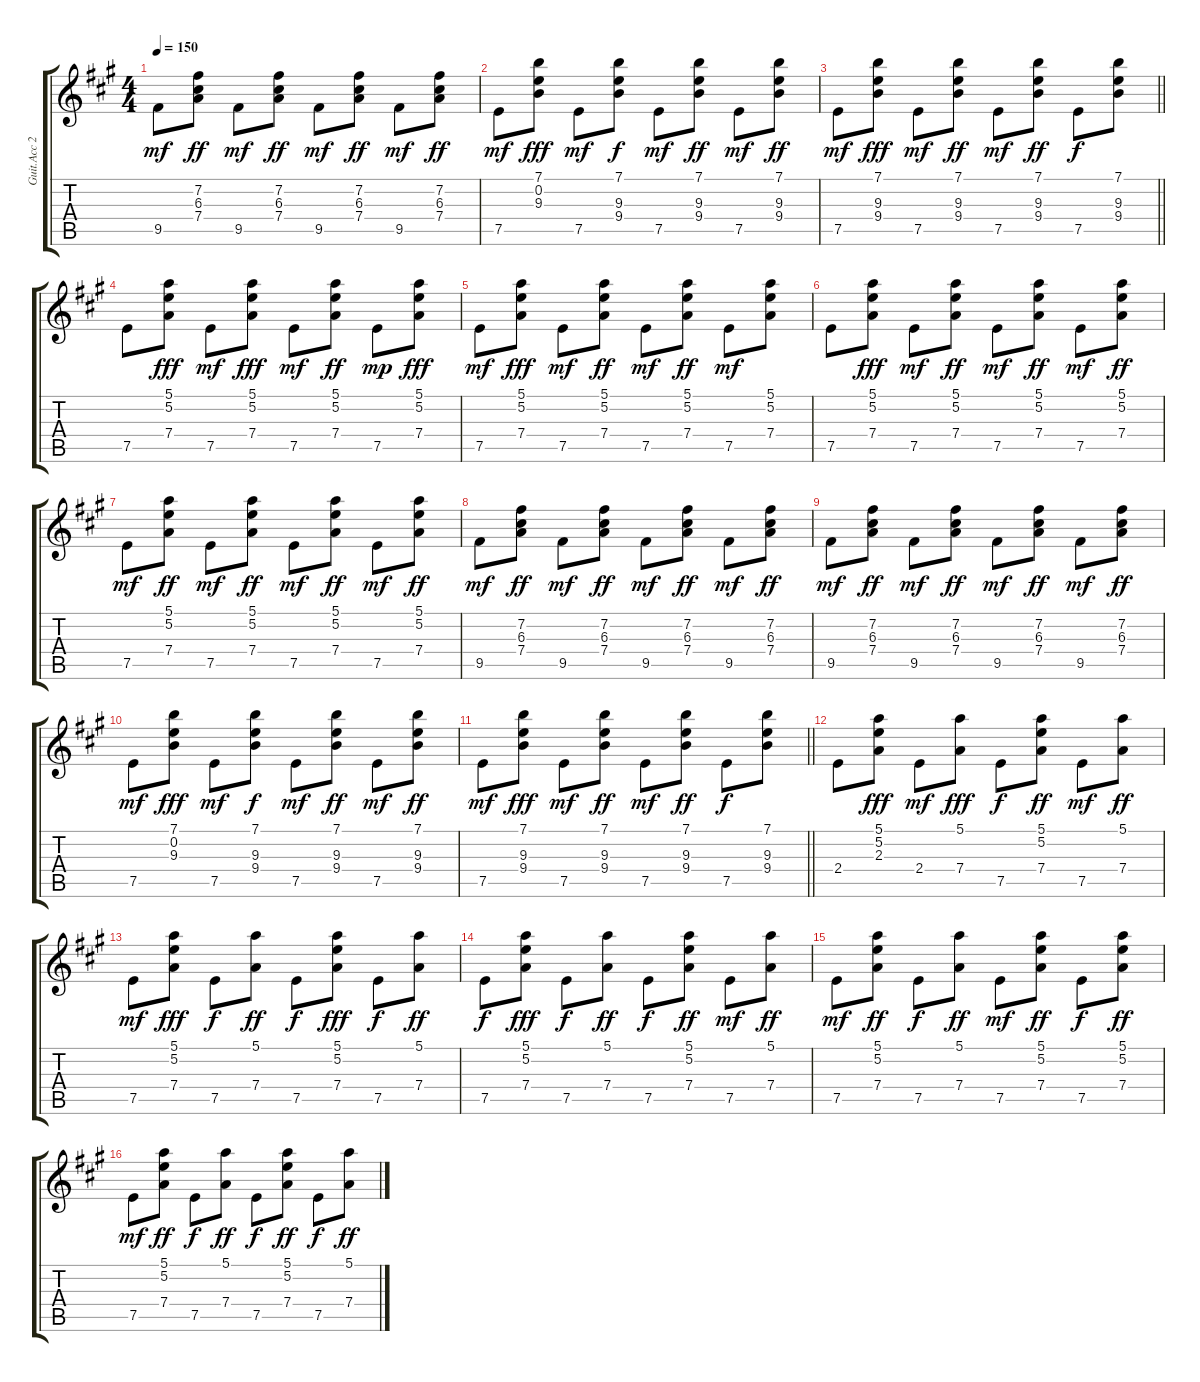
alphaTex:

\track ("Guit.Acc 2" "Guit.Acc 2") {instrument distortionguitar}
\staff {score tabs}
\tuning (E4 B3 G3 D3 A2 E2) {hide}
\ts (4 4)
\tempo 150
\clef g2
\ks a
9.5.8{dy mf} (7.2 6.3 7.4).8{dy ff} 9.5.8{dy mf} (7.2 6.3 7.4).8{dy ff} 9.5.8{dy mf} (7.2 6.3 7.4).8{dy ff} 9.5.8{dy mf} (7.2 6.3 7.4).8{dy ff} |
7.5.8{dy mf} (7.1 0.2 9.3).8{dy fff} 7.5.8{dy mf} (7.1 9.3 9.4).8{dy f} 7.5.8{dy mf} (7.1 9.3 9.4).8{dy ff} 7.5.8{dy mf} (7.1 9.3 9.4).8{dy ff} |
\barLineRight lightlight
7.5.8{dy mf} (7.1 9.3 9.4).8{dy fff} 7.5.8{dy mf} (7.1 9.3 9.4).8{dy ff} 7.5.8{dy mf} (7.1 9.3 9.4).8{dy ff} 7.5.8{dy f} (7.1 9.3 9.4).8 |
7.5.8{volume 0 instrument distortionguitar} (5.1 5.2 7.4).8{dy fff} 7.5.8{dy mf} (5.1 5.2 7.4).8{dy fff} 7.5.8{dy mf} (5.1 5.2 7.4).8{dy ff} 7.5.8{dy mp} (5.1 5.2 7.4).8{dy fff} |
7.5.8{dy mf} (5.1 5.2 7.4).8{dy fff} 7.5.8{dy mf} (5.1 5.2 7.4).8{dy ff} 7.5.8{dy mf} (5.1 5.2 7.4).8{dy ff} 7.5.8{dy mf} (5.1 5.2 7.4).8 |
7.5.8 (5.1 5.2 7.4).8{dy fff} 7.5.8{dy mf} (5.1 5.2 7.4).8{dy ff} 7.5.8{dy mf} (5.1 5.2 7.4).8{dy ff} 7.5.8{dy mf} (5.1 5.2 7.4).8{dy ff} |
7.5.8{dy mf} (5.1 5.2 7.4).8{dy ff} 7.5.8{dy mf} (5.1 5.2 7.4).8{dy ff} 7.5.8{dy mf} (5.1 5.2 7.4).8{dy ff} 7.5.8{dy mf} (5.1 5.2 7.4).8{dy ff} |
9.5.8{dy mf} (7.2 6.3 7.4).8{dy ff} 9.5.8{dy mf} (7.2 6.3 7.4).8{dy ff} 9.5.8{dy mf} (7.2 6.3 7.4).8{dy ff} 9.5.8{dy mf} (7.2 6.3 7.4).8{dy ff} |
9.5.8{dy mf} (7.2 6.3 7.4).8{dy ff} 9.5.8{dy mf} (7.2 6.3 7.4).8{dy ff} 9.5.8{dy mf} (7.2 6.3 7.4).8{dy ff} 9.5.8{dy mf} (7.2 6.3 7.4).8{dy ff} |
7.5.8{dy mf} (7.1 0.2 9.3).8{dy fff} 7.5.8{dy mf} (7.1 9.3 9.4).8{dy f} 7.5.8{dy mf} (7.1 9.3 9.4).8{dy ff} 7.5.8{dy mf} (7.1 9.3 9.4).8{dy ff} |
\barLineRight lightlight
7.5.8{dy mf} (7.1 9.3 9.4).8{dy fff} 7.5.8{dy mf} (7.1 9.3 9.4).8{dy ff} 7.5.8{dy mf} (7.1 9.3 9.4).8{dy ff} 7.5.8{dy f} (7.1 9.3 9.4).8 |
2.4.8{volume 8 instrument distortionguitar} (5.1 5.2 2.3).8{dy fff} 2.4.8{dy mf} (5.1 7.4).8{dy fff} 7.5.8{dy f} (5.1 5.2 7.4).8{dy ff} 7.5.8{dy mf} (5.1 7.4).8{dy ff} |
7.5.8{dy mf} (5.1 5.2 7.4).8{dy fff} 7.5.8{dy f} (5.1 7.4).8{dy ff} 7.5.8{dy f} (5.1 5.2 7.4).8{dy fff} 7.5.8{dy f} (5.1 7.4).8{dy ff} |
7.5.8{dy f} (5.1 5.2 7.4).8{dy fff} 7.5.8{dy f} (5.1 7.4).8{dy ff} 7.5.8{dy f} (5.1 5.2 7.4).8{dy ff} 7.5.8{dy mf} (5.1 7.4).8{dy ff} |
7.5.8{dy mf} (5.1 5.2 7.4).8{dy ff} 7.5.8{dy f} (5.1 7.4).8{dy ff} 7.5.8{dy mf} (5.1 5.2 7.4).8{dy ff} 7.5.8{dy f} (5.1 5.2 7.4).8{dy ff} |
7.5.8{dy mf} (5.1 5.2 7.4).8{dy ff} 7.5.8{dy f} (5.1 7.4).8{dy ff} 7.5.8{dy f} (5.1 5.2 7.4).8{dy ff} 7.5.8{dy f} (5.1 7.4).8{dy ff}
